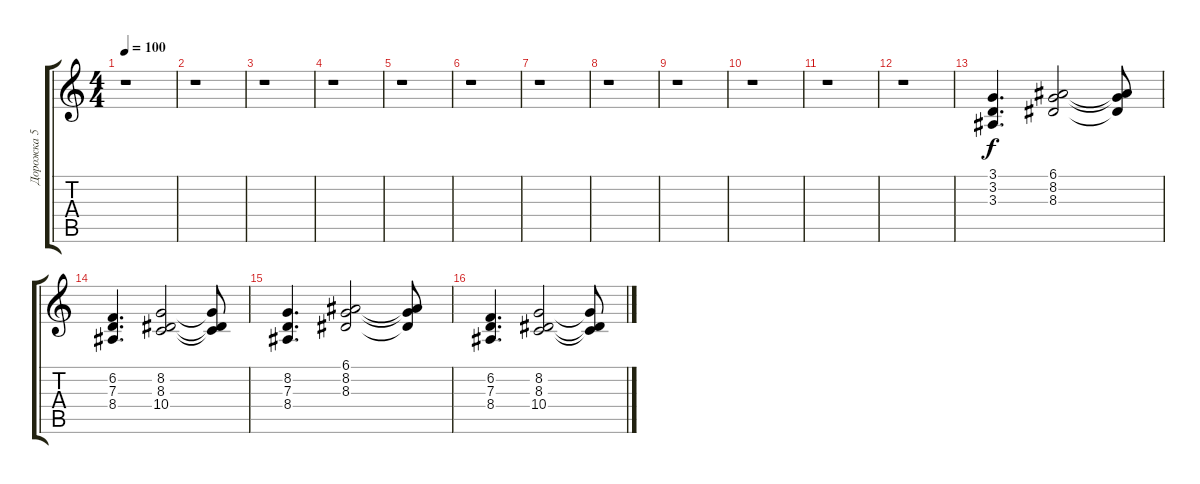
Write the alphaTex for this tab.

\track ("Дорожка 5" "Дорожка 5") {instrument stringensemble2}
\staff {score tabs}
\tuning (E4 B3 G3 D3 A2 E2) {hide}
\ts (4 4)
\tempo 100
\clef g2
\ks c
r.1{dy f} |
r.1 |
r.1 |
r.1 |
r.1 |
r.1 |
r.1 |
r.1 |
r.1 |
r.1 |
r.1 |
r.1 |
(3.1 3.2 3.3).4{d volume 13} (6.1 8.2 8.3).2 (6.1{t} 8.2{t} 8.3{t}).8 |
(6.2 7.3 8.4).4{d volume 13} (8.2 8.3 10.4).2 (8.2{t} 8.3{t} 10.4{t}).8 |
(8.2 7.3 8.4).4{d volume 13} (6.1 8.2 8.3).2 (6.1{t} 8.2{t} 8.3{t}).8 |
(6.2 7.3 8.4).4{d volume 13} (8.2 8.3 10.4).2 (8.2{t} 8.3{t} 10.4{t}).8
